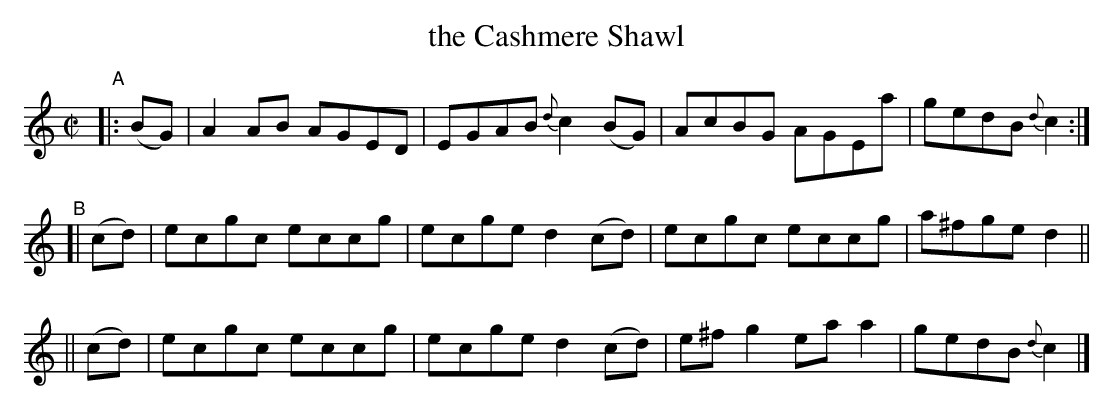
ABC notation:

X:1
T: the Cashmere Shawl
M: C|
L: 1/8
K: C
"^A"\
|: (BG) | A2AB AGED | EGAB {d}c2(BG) | AcBG AGEa | gedB {d}c2 :|
"^B"\
[| (cd) | ecgc eccg | ecge d2(cd) | ecgc eccg | a^fge d2 ||
|| (cd) | ecgc eccg | ecge d2(cd) | e^fg2 eaa2 | gedB {d}c2 |]
